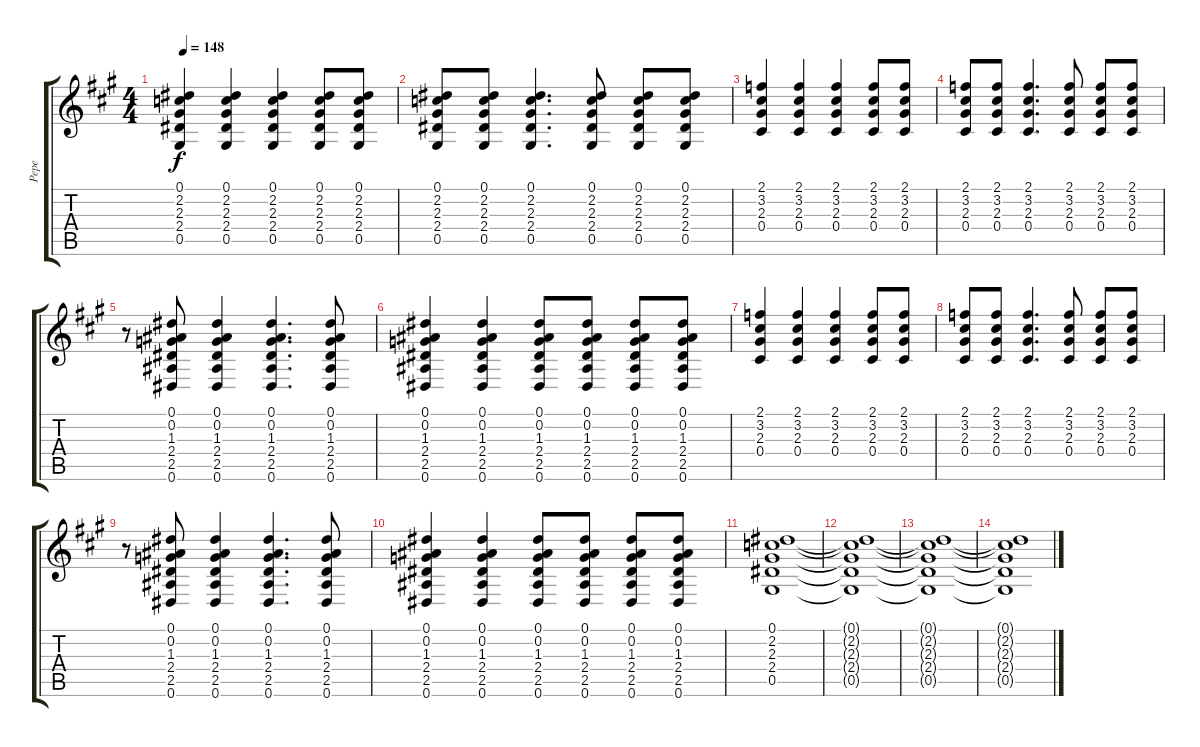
\track ("Pepe" "Pepe") {instrument distortionguitar}
\staff {score tabs}
\tuning (Eb4 Bb3 Gb3 Db3 Ab2 Eb2) {hide}
\ts (4 4)
\tempo 148
\clef g2
\ks a
(0.1 2.2 2.3 2.4 0.5).4{dy f} (0.1 2.2 2.3 2.4 0.5).4 (0.1 2.2 2.3 2.4 0.5).4 (0.1 2.2 2.3 2.4 0.5).8 (0.1 2.2 2.3 2.4 0.5).8 |
(0.1 2.2 2.3 2.4 0.5).8 (0.1 2.2 2.3 2.4 0.5).8 (0.1 2.2 2.3 2.4 0.5).4{d} (0.1 2.2 2.3 2.4 0.5).8 (0.1 2.2 2.3 2.4 0.5).8 (0.1 2.2 2.3 2.4 0.5).8 |
(2.1 3.2 2.3 0.4).4 (2.1 3.2 2.3 0.4).4 (2.1 3.2 2.3 0.4).4 (2.1 3.2 2.3 0.4).8 (2.1 3.2 2.3 0.4).8 |
(2.1 3.2 2.3 0.4).8 (2.1 3.2 2.3 0.4).8 (2.1 3.2 2.3 0.4).4{d} (2.1 3.2 2.3 0.4).8 (2.1 3.2 2.3 0.4).8 (2.1 3.2 2.3 0.4).8 |
r.8 (0.1 0.2 1.3 2.4 2.5 0.6).8 (0.1 0.2 1.3 2.4 2.5 0.6).4 (0.1 0.2 1.3 2.4 2.5 0.6).4{d} (0.1 0.2 1.3 2.4 2.5 0.6).8 |
(0.1 0.2 1.3 2.4 2.5 0.6).4 (0.1 0.2 1.3 2.4 2.5 0.6).4 (0.1 0.2 1.3 2.4 2.5 0.6).8 (0.1 0.2 1.3 2.4 2.5 0.6).8 (0.1 0.2 1.3 2.4 2.5 0.6).8 (0.1 0.2 1.3 2.4 2.5 0.6).8 |
(2.1 3.2 2.3 0.4).4 (2.1 3.2 2.3 0.4).4 (2.1 3.2 2.3 0.4).4 (2.1 3.2 2.3 0.4).8 (2.1 3.2 2.3 0.4).8 |
(2.1 3.2 2.3 0.4).8 (2.1 3.2 2.3 0.4).8 (2.1 3.2 2.3 0.4).4{d} (2.1 3.2 2.3 0.4).8 (2.1 3.2 2.3 0.4).8 (2.1 3.2 2.3 0.4).8 |
r.8 (0.1 0.2 1.3 2.4 2.5 0.6).8 (0.1 0.2 1.3 2.4 2.5 0.6).4 (0.1 0.2 1.3 2.4 2.5 0.6).4{d} (0.1 0.2 1.3 2.4 2.5 0.6).8 |
(0.1 0.2 1.3 2.4 2.5 0.6).4 (0.1 0.2 1.3 2.4 2.5 0.6).4 (0.1 0.2 1.3 2.4 2.5 0.6).8 (0.1 0.2 1.3 2.4 2.5 0.6).8 (0.1 0.2 1.3 2.4 2.5 0.6).8 (0.1 0.2 1.3 2.4 2.5 0.6).8 |
(0.1 2.2 2.3 2.4 0.5).1{volume 0} |
(0.1{t} 2.2{t} 2.3{t} 2.4{t} 0.5{t}).1 |
(0.1{t} 2.2{t} 2.3{t} 2.4{t} 0.5{t}).1 |
(0.1{t} 2.2{t} 2.3{t} 2.4{t} 0.5{t}).1
